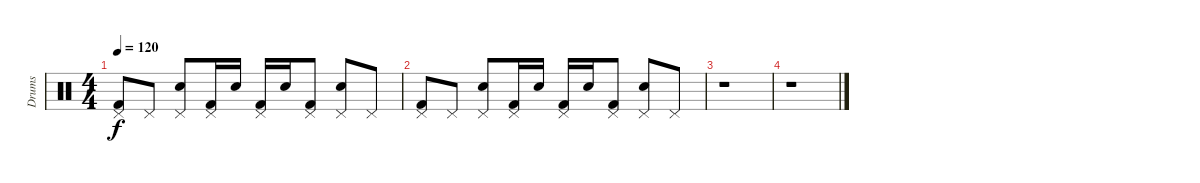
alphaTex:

\track ("Drums" "Drums") {instrument percussion}
\staff {score}
\articulation defaults
\ts (4 4)
\tempo 120
\clef neutral
\ks c
("Pedal Hi-Hat (hit)" "Kick (hit) 2").8{dy f} "Pedal Hi-Hat (hit)".8 ("Pedal Hi-Hat (hit)" "Electric Snare (hit)").8 ("Pedal Hi-Hat (hit)" "Kick (hit) 2").16 "Electric Snare (hit)".16 ("Pedal Hi-Hat (hit)" "Kick (hit) 2").16 "Electric Snare (hit)".16 ("Pedal Hi-Hat (hit)" "Kick (hit) 2").8 ("Pedal Hi-Hat (hit)" "Electric Snare (hit)").8 "Pedal Hi-Hat (hit)".8 |
("Pedal Hi-Hat (hit)" "Kick (hit) 2").8 "Pedal Hi-Hat (hit)".8 ("Pedal Hi-Hat (hit)" "Electric Snare (hit)").8 ("Pedal Hi-Hat (hit)" "Kick (hit) 2").16 "Electric Snare (hit)".16 ("Pedal Hi-Hat (hit)" "Kick (hit) 2").16 "Electric Snare (hit)".16 ("Pedal Hi-Hat (hit)" "Kick (hit) 2").8 ("Pedal Hi-Hat (hit)" "Electric Snare (hit)").8 "Pedal Hi-Hat (hit)".8 |
r.1 |
r.1
